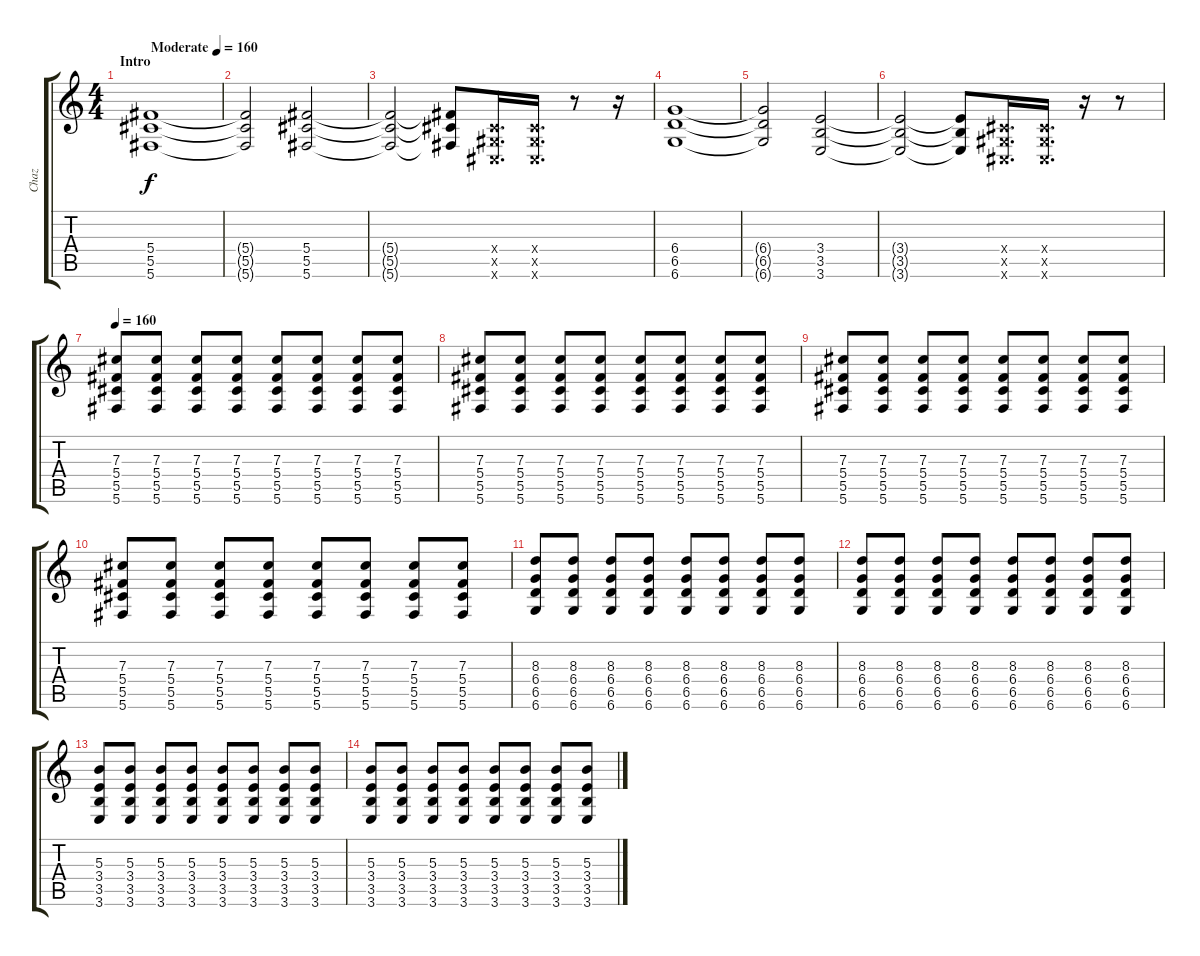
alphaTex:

\track ("Chaz" "Chaz") {instrument overdrivenguitar}
\staff {score tabs}
\tuning (Eb4 Bb3 Gb3 Db3 Ab2 Db2) {hide}
\ts (4 4)
\section ("" "Intro")
\tempo (160 "Moderate")
\tempo 150
\tempo (160 "Moderate")
\clef g2
\ks c
(5.4 5.5 5.6).1{dy f instrument overdrivenguitar} |
(5.4{t} 5.5{t} 5.6{t}).2 (5.4 5.5 5.6).2 |
(5.4{t} 5.5{t} 5.6{t}).2 (5.4{t} 5.5{t} 5.6{t}).8 (0.4{x} 0.5{x} 0.6{x}).16{d} (0.4{x} 0.5{x} 0.6{x}).16{d} r.8 r.16 |
(6.4 6.5 6.6).1 |
(6.4{t} 6.5{t} 6.6{t}).2 (3.4 3.5 3.6).2 |
(3.4{t} 3.5{t} 3.6{t}).2 (3.4{t} 3.5{t} 3.6{t}).8 (0.4{x} 0.5{x} 0.6{x}).16{d} (0.4{x} 0.5{x} 0.6{x}).16{d} r.16 r.8 |
\tempo 160
(7.3 5.4 5.5 5.6).8 (7.3 5.4 5.5 5.6).8 (7.3 5.4 5.5 5.6).8 (7.3 5.4 5.5 5.6).8 (7.3 5.4 5.5 5.6).8 (7.3 5.4 5.5 5.6).8 (7.3 5.4 5.5 5.6).8 (7.3 5.4 5.5 5.6).8 |
(7.3 5.4 5.5 5.6).8 (7.3 5.4 5.5 5.6).8 (7.3 5.4 5.5 5.6).8 (7.3 5.4 5.5 5.6).8 (7.3 5.4 5.5 5.6).8 (7.3 5.4 5.5 5.6).8 (7.3 5.4 5.5 5.6).8 (7.3 5.4 5.5 5.6).8 |
(7.3 5.4 5.5 5.6).8 (7.3 5.4 5.5 5.6).8 (7.3 5.4 5.5 5.6).8 (7.3 5.4 5.5 5.6).8 (7.3 5.4 5.5 5.6).8 (7.3 5.4 5.5 5.6).8 (7.3 5.4 5.5 5.6).8 (7.3 5.4 5.5 5.6).8 |
(7.3 5.4 5.5 5.6).8 (7.3 5.4 5.5 5.6).8 (7.3 5.4 5.5 5.6).8 (7.3 5.4 5.5 5.6).8 (7.3 5.4 5.5 5.6).8 (7.3 5.4 5.5 5.6).8 (7.3 5.4 5.5 5.6).8 (7.3 5.4 5.5 5.6).8 |
(8.3 6.4 6.5 6.6).8 (8.3 6.4 6.5 6.6).8 (8.3 6.4 6.5 6.6).8 (8.3 6.4 6.5 6.6).8 (8.3 6.4 6.5 6.6).8 (8.3 6.4 6.5 6.6).8 (8.3 6.4 6.5 6.6).8 (8.3 6.4 6.5 6.6).8 |
(8.3 6.4 6.5 6.6).8 (8.3 6.4 6.5 6.6).8 (8.3 6.4 6.5 6.6).8 (8.3 6.4 6.5 6.6).8 (8.3 6.4 6.5 6.6).8 (8.3 6.4 6.5 6.6).8 (8.3 6.4 6.5 6.6).8 (8.3 6.4 6.5 6.6).8 |
(5.3 3.4 3.5 3.6).8 (5.3 3.4 3.5 3.6).8 (5.3 3.4 3.5 3.6).8 (5.3 3.4 3.5 3.6).8 (5.3 3.4 3.5 3.6).8 (5.3 3.4 3.5 3.6).8 (5.3 3.4 3.5 3.6).8 (5.3 3.4 3.5 3.6).8 |
(5.3 3.4 3.5 3.6).8 (5.3 3.4 3.5 3.6).8 (5.3 3.4 3.5 3.6).8 (5.3 3.4 3.5 3.6).8 (5.3 3.4 3.5 3.6).8 (5.3 3.4 3.5 3.6).8 (5.3 3.4 3.5 3.6).8 (5.3 3.4 3.5 3.6).8
